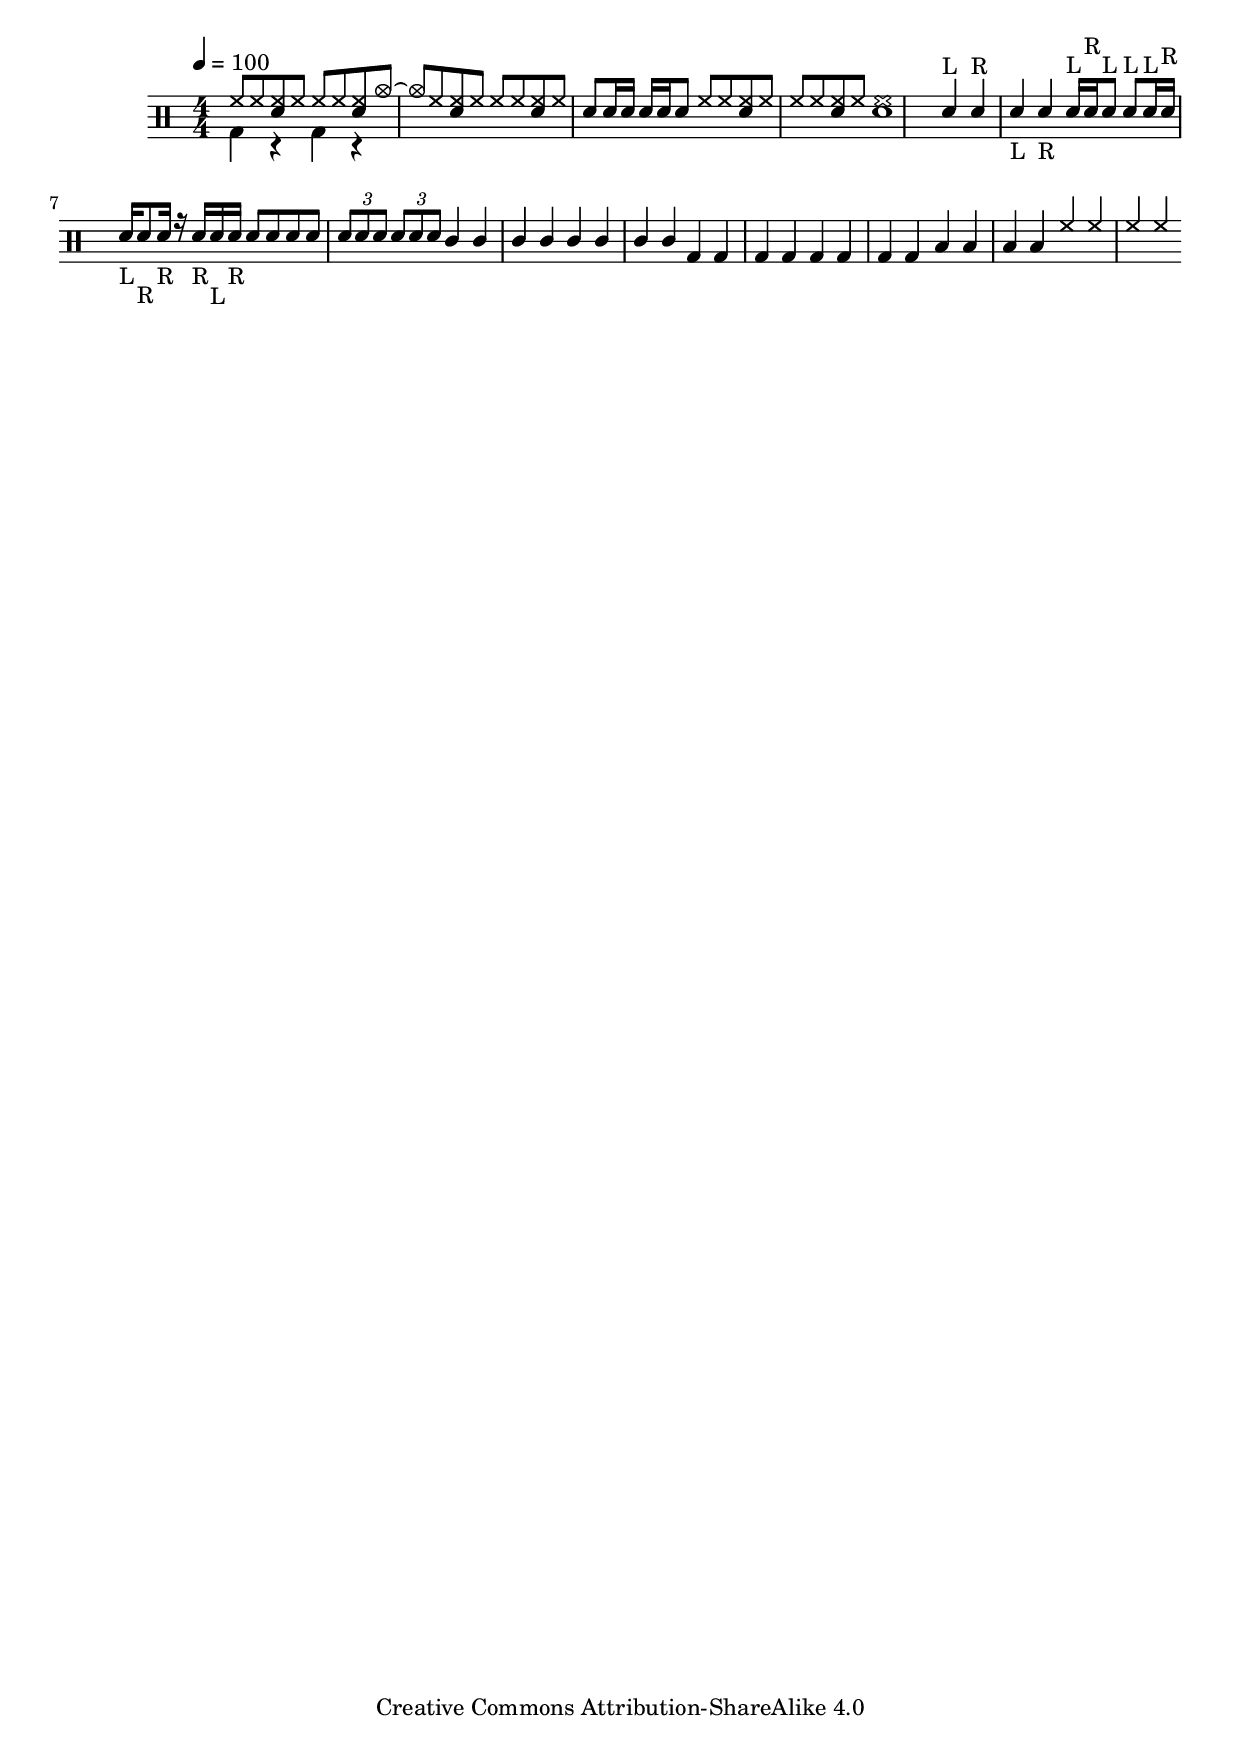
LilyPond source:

\version "2.24.3"
\language "english"
\header {
  title = ""
  composer = ""
  arranger = ""
  footnotes = ""
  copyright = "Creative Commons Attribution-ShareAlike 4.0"
}
\noPageBreak

info = {
    \key c \ionian
    \numericTimeSignature
    \time 4/4
    \tempo \markup {
      \italic Allegro
    } 4 = 100
}

main = \new StaffGroup <<
  % 🎻
  % 🎹
  % 🎸

  % 🥁
  \drums {
    \tempo 4 = 100
    \numericTimeSignature
    \time 4/4
 
    << 
      % 手上的音符
      {
        hh8 8 <<hh8 sn8>> hh8 8 8 <<hh8 sn8>> cymc8~
        cymc8 hh8 <<hh8 sn8>> hh8 8 8<<hh8 sn8>> hh8

        sn8 16 16 16 16 8
        hh8 hh8 <<hh8 sn8>> hh8 hh8 hh8 <<hh8 sn8>> hh8

        <<sn1 hh>>
        sn4^"L" 4^"R" 4_"L" 4_"R"
        16^"L" 16^"R" 8^"L" 8^"L" 16^"L" 16^"R"
        16_"L" 8_"R" 16_"R" r16 sn16_"R" 16_"L" 16_"R"

        sn8 8 8 8 \tuplet 3/2 4 {8 8 8 8 8 8}
        trio4 4 4 4
        trim4 4 4 4

        bd4 4 4 4
        bda4 4 4 4
        toml4 4 4 4 
        hh4 4 4 4
      } 
      % 脚上的音符
      \\ {
        bd4 r4 bd4 r4
      }

      % bd/bassdrum: 底鼓
      % sn/snare   : 军鼓
      % r          : 休止符
    >>
  }
>>

\book {
  \paper {

  }
}

\score {
  \main
  \layout {}
}

\score {
  \unfoldRepeats {
    \main
  }
  \midi {}
}

% REFS: https://lilypond.org/doc/Documentation/notation/percussion-notes
% REFS: https://pyonpyon.today/p/2021-07-write-drum-score-with-lilypond-on-arch
% REFS: https://www.imn.htwk-leipzig.de/~waldmann/etc/untutorial/lilypond/
